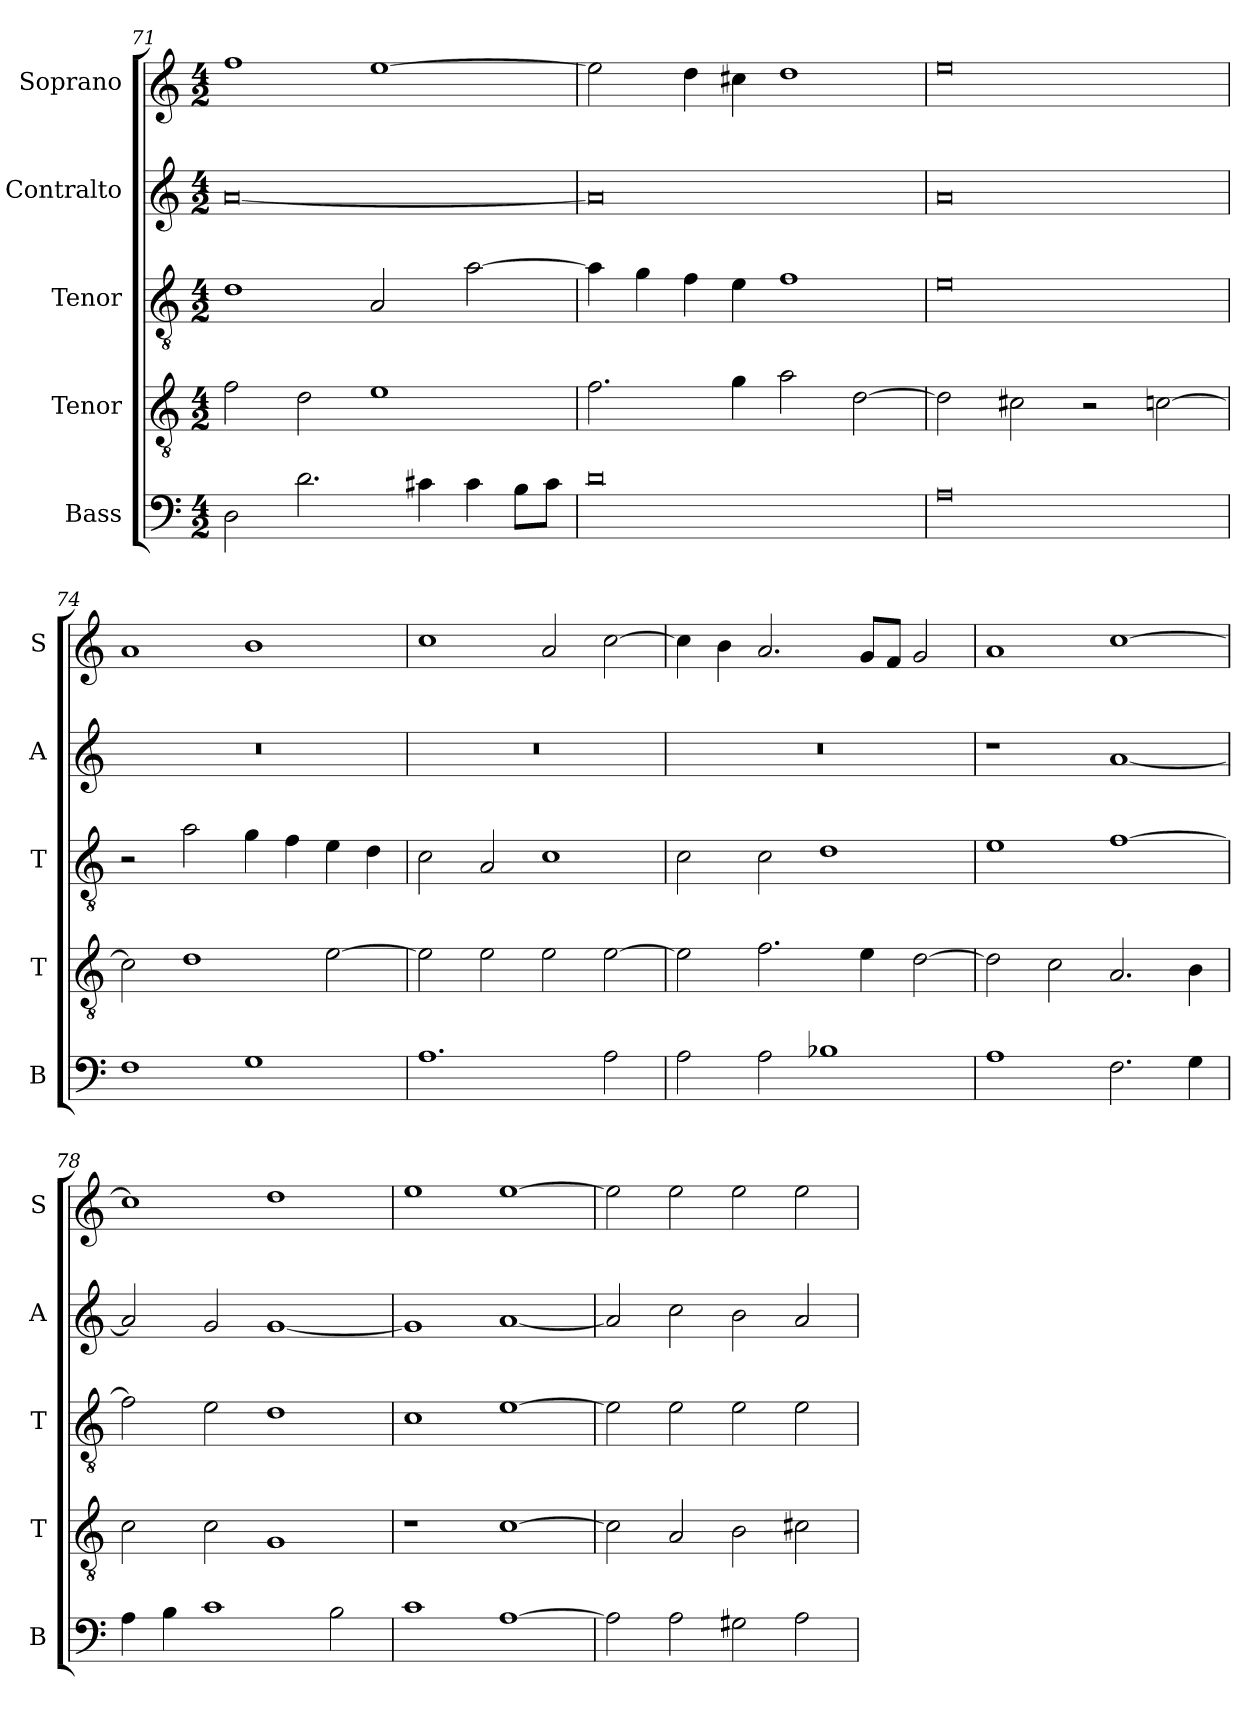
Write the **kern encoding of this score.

**kern	**kern	**kern	**kern	**kern
*part5	*part4	*part3	*part2	*part1
*staff5	*staff4	*staff3	*staff2	*staff1
*I"Bass	*I"Tenor	*I"Tenor	*I"Contralto	*I"Soprano
*I'B	*I'T	*I'T	*I'A	*I'S
*clefF4	*clefGv2	*clefGv2	*clefG2	*clefG2
*k[]	*k[]	*k[]	*k[]	*k[]
*D:dor	*D:dor	*D:dor	*D:dor	*D:dor
*M4/2	*M4/2	*M4/2	*M4/2	*M4/2
=71	=71	=71	=71	=71
2D	2f	1d	[0a	1ff
2.d	2d	.	.	.
.	1e	2A	.	[1ee
4c#X	.	.	.	.
4c#	.	[2a	.	.
8B\L	.	.	.	.
8c#\J	.	.	.	.
=72	=72	=72	=72	=72
0d	2.f	4a]	0a]	2ee]
.	.	4g	.	.
.	.	4f	.	4dd
.	4g	4e	.	4cc#X
.	2a	1f	.	1dd
.	[2d	.	.	.
=73	=73	=73	=73	=73
0A	2d]	0e	0a	0ee
.	2c#X	.	.	.
.	2r	.	.	.
.	[2cn	.	.	.
=74	=74	=74	=74	=74
1F	2c]	2r	0r	1a
.	1d	2a	.	.
1G	.	4g	.	1b
.	.	4f	.	.
.	[2e	4e	.	.
.	.	4d	.	.
=75	=75	=75	=75	=75
1.A	2e]	2c	0r	1cc
.	2e	2A	.	.
.	2e	1c	.	2a
2A	[2e	.	.	[2cc
=76	=76	=76	=76	=76
2A	2e]	2c	0r	4cc]
.	.	.	.	4b
2A	2.f	2c	.	2.a
1B-X	.	1d	.	.
.	4e	.	.	8g/L
.	.	.	.	8f/J
.	[2d	.	.	2g
=77	=77	=77	=77	=77
1A	2d]	1e	1r	1a
.	2c	.	.	.
2.F	2.A	[1f	[1a	[1cc
4G	4B	.	.	.
=78	=78	=78	=78	=78
4A	2c	2f]	2a]	1cc]
4B	.	.	.	.
1c	2c	2e	2g	.
.	1G	1d	[1g	1dd
2B	.	.	.	.
=79	=79	=79	=79	=79
1c	1r	1c	1g]	1ee
[1A	[1c	[1e	[1a	[1ee
=80	=80	=80	=80	=80
2A]	2c]	2e]	2a]	2ee]
2A	2A	2e	2cc	2ee
2G#X	2B	2e	2b	2ee
2A	2c#X	2e	2a	2ee
=	=	=	=	=
*-	*-	*-	*-	*-
